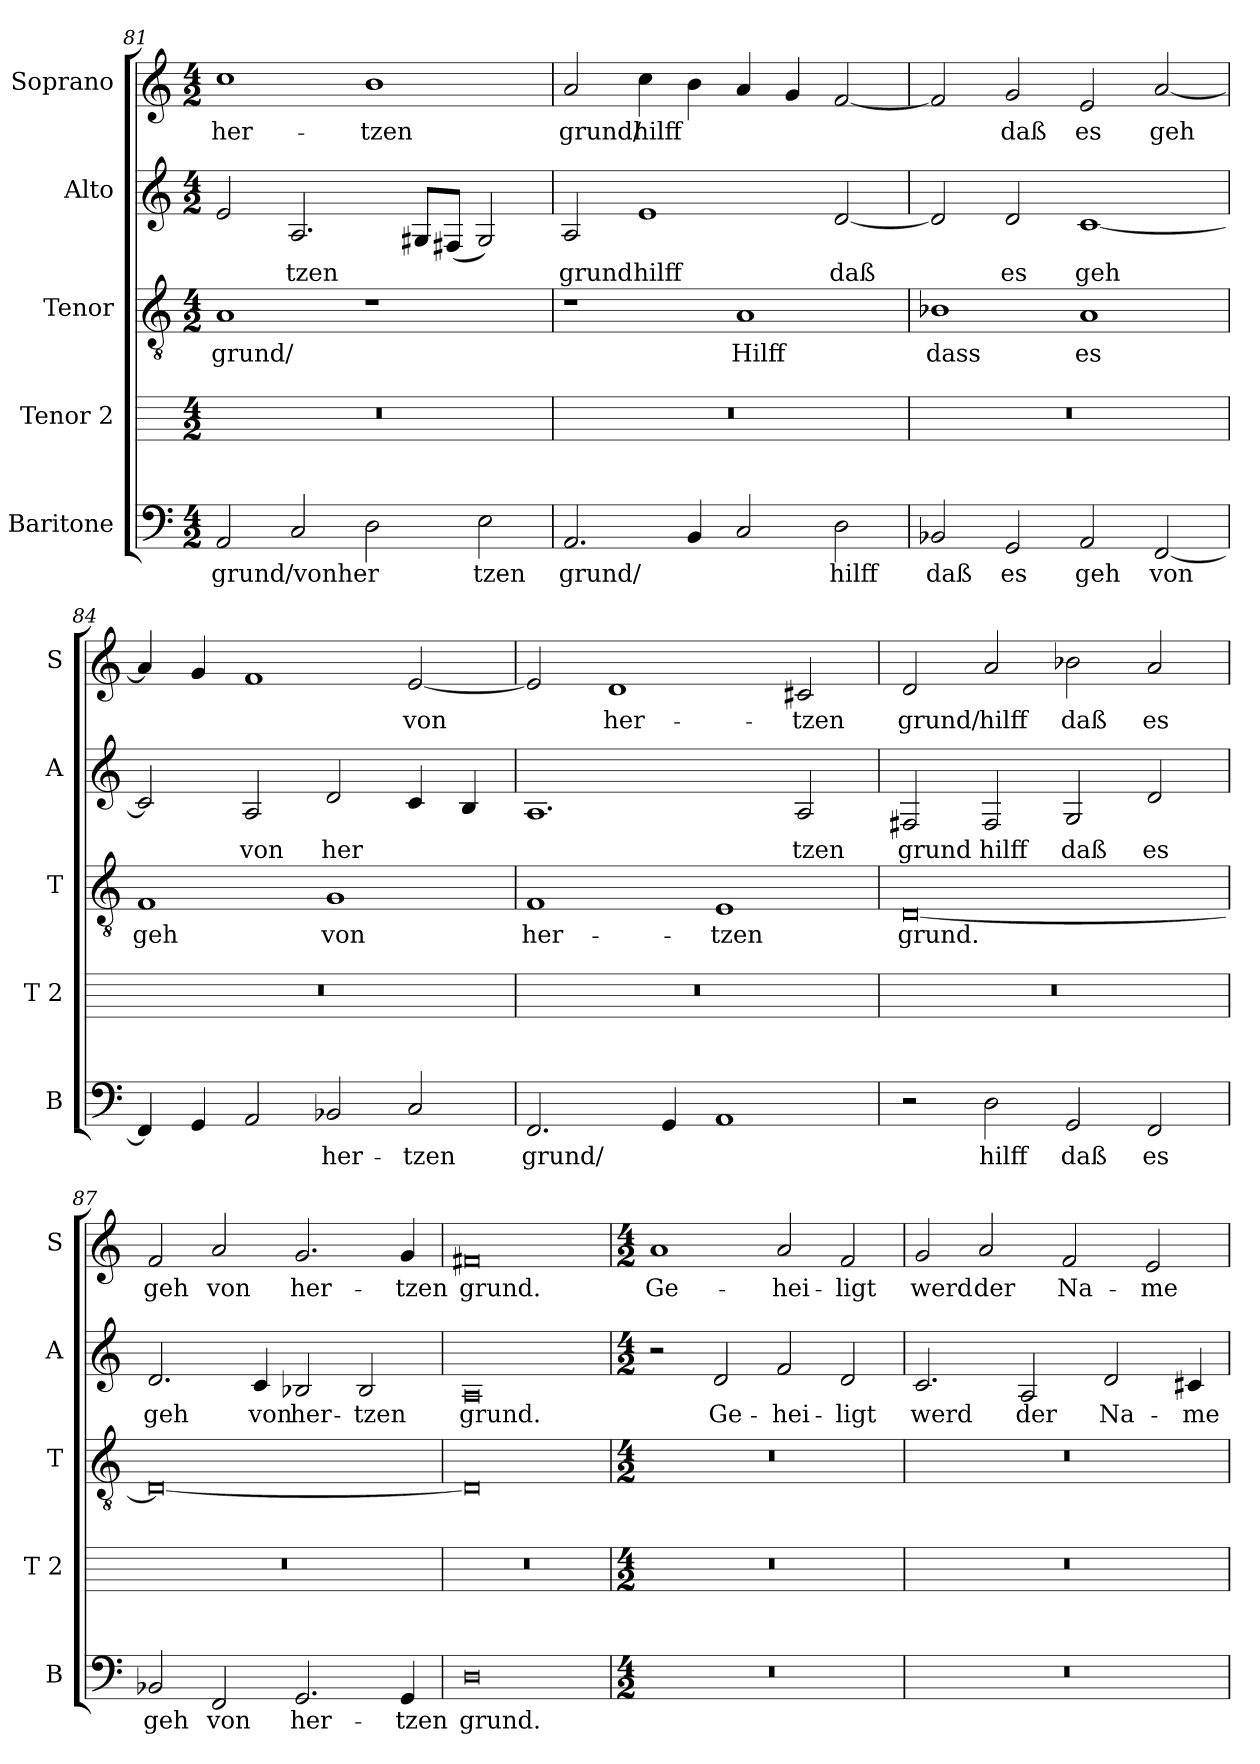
**kern	**text	**kern	**kern	**text	**kern	**text	**kern	**text
*part5	*part5	*part4	*part3	*part3	*part2	*part2	*part1	*part1
*staff5	*staff5	*staff4	*staff3	*staff3	*staff2	*staff2	*staff1	*staff1
*I"Baritone	*	*I"Tenor 2	*I"Tenor	*	*I"Alto	*	*I"Soprano	*
*I'B	*	*I'T 2	*I'T	*	*I'A	*	*I'S	*
*clefF4	*	*	*clefGv2	*	*clefG2	*	*clefG2	*
*k[]	*	*k[]	*k[]	*	*k[]	*	*k[]	*
*C:	*	*C:	*C:	*	*C:	*	*C:	*
*M4/2	*	*M4/2	*M4/2	*	*M4/2	*	*M4/2	*
=81	=81	=81	=81	=81	=81	=81	=81	=81
!	!LO:LY:b:cj	!	!	!LO:LY:b:cj	!	!LO:LY:b:cj	!	!LO:LY:b:cj
2AA/	grund/vonher-	0r	1A	grund/	2e/	--	1cc	her-
!	!LO:LY:b:cj	!	!	!	!	!LO:LY:b:cj	!	!
2C/	--	.	.	.	2.A/	-tzen	.	.
!	!LO:LY:b:cj	!	!	!	!	!	!	!LO:LY:b:cj
2D\	--	.	1r	.	.	.	1b	-tzen
!	!	!	!	!	!	!LO:LY:b:cj	!	!
.	.	.	.	.	8G#X/L	.	.	.
!	!	!	!	!	!	!LO:LY:b:cj	!	!
.	.	.	.	.	(>8F#X/J	.	.	.
!	!LO:LY:b:cj	!	!	!	!	!LO:LY:b:cj	!	!
2E\	-tzen	.	.	.	2G#/)	.	.	.
=82	=82	=82	=82	=82	=82	=82	=82	=82
!	!LO:LY:b:cj	!	!	!	!	!LO:LY:b:cj	!	!LO:LY:b:cj
2.AA/	grund/	0r	1r	.	2A/	grund	2a/	grund/
!	!	!	!	!	!	!LO:LY:b:cj	!	!LO:LY:b:cj
.	.	.	.	.	1e	hilff	4cc\	hilff
!	!LO:LY:b:cj	!	!	!	!	!	!	!LO:LY:b:cj
4BB/	.	.	.	.	.	.	4b\	.
!	!LO:LY:b:cj	!	!	!LO:LY:b:cj	!	!	!	!LO:LY:b:cj
2C/	.	.	1A	Hilff	.	.	4a/	.
!	!	!	!	!	!	!	!	!LO:LY:b:cj
.	.	.	.	.	.	.	4g/	.
!	!LO:LY:b:cj	!	!	!	!	!LO:LY:b:cj	!	!LO:LY:b:cj
2D\	hilff	.	.	.	[<2d/	daß	[<2f/	.
=83	=83	=83	=83	=83	=83	=83	=83	=83
!	!LO:LY:b:cj	!	!	!LO:LY:b:cj	!	!LO:LY:b:cj	!	!LO:LY:b:cj
2BB-X/	daß	0r	1B-X	dass	2d/]	.	2f/]	.
!	!LO:LY:b:cj	!	!	!	!	!LO:LY:b:cj	!	!LO:LY:b:cj
2GG/	es	.	.	.	2d/	es	2g/	daß
!	!LO:LY:b:cj	!	!	!LO:LY:b:cj	!	!LO:LY:b:cj	!	!LO:LY:b:cj
2AA/	geh	.	1A	es	[<1c	geh	2e/	es
!	!LO:LY:b:cj	!	!	!	!	!	!	!LO:LY:b:cj
[<2FF/	von	.	.	.	.	.	[<2a/	geh
=84	=84	=84	=84	=84	=84	=84	=84	=84
!	!LO:LY:b:cj	!	!	!LO:LY:b:cj	!	!LO:LY:b:cj	!	!LO:LY:b:cj
4FF/]	.	0r	1F	geh	2c/]	.	4a/]	.
!	!LO:LY:b:cj	!	!	!	!	!	!	!LO:LY:b:cj
4GG/	.	.	.	.	.	.	4g/	.
!	!LO:LY:b:cj	!	!	!	!	!LO:LY:b:cj	!	!LO:LY:b:cj
2AA/	.	.	.	.	2A/	von	1f	.
!	!LO:LY:b:cj	!	!	!LO:LY:b:cj	!	!LO:LY:b:cj	!	!
2BB-X/	her-	.	1G	von	2d/	her-	.	.
!	!LO:LY:b:cj	!	!	!	!	!LO:LY:b:cj	!	!LO:LY:b:cj
2C/	-tzen	.	.	.	4c/	--	[>2e/	von
!	!	!	!	!	!	!LO:LY:b:cj	!	!
.	.	.	.	.	4B/	--	.	.
!!LO:PB:g=z
=85	=85	=85	=85	=85	=85	=85	=85	=85
!	!LO:LY:b:cj	!	!	!LO:LY:b:cj	!	!LO:LY:b:cj	!	!LO:LY:b:cj
2.FF/	grund/	0r	1F	her-	1.A	--	2e/]	.
!	!	!	!	!	!	!	!	!LO:LY:b:cj
.	.	.	.	.	.	.	1d	her-
!	!LO:LY:b:cj	!	!	!	!	!	!	!
4GG/	.	.	.	.	.	.	.	.
!	!LO:LY:b:cj	!	!	!LO:LY:b:cj	!	!	!	!
1AA	.	.	1E	-tzen	.	.	.	.
!	!	!	!	!	!	!LO:LY:b:cj	!	!LO:LY:b:cj
.	.	.	.	.	2A/	-tzen	2c#X/	-tzen
=86	=86	=86	=86	=86	=86	=86	=86	=86
!	!	!	!	!LO:LY:b:cj	!	!LO:LY:b:cj	!	!LO:LY:b:cj
2r	.	0r	[<0D	grund.	2F#X/	grund	2d/	grund/
!	!LO:LY:b:cj	!	!	!	!	!LO:LY:b:cj	!	!LO:LY:b:cj
2D\	hilff	.	.	.	2F#/	hilff	2a/	hilff
!	!LO:LY:b:cj	!	!	!	!	!LO:LY:b:cj	!	!LO:LY:b:cj
2GG/	daß	.	.	.	2G/	daß	2b-X\	daß
!	!LO:LY:b:cj	!	!	!	!	!LO:LY:b:cj	!	!LO:LY:b:cj
2FF/	es	.	.	.	2d/	es	2a/	es
=87	=87	=87	=87	=87	=87	=87	=87	=87
!	!LO:LY:b:cj	!	!	!LO:LY:b:cj	!	!LO:LY:b:cj	!	!LO:LY:b:cj
2BB-X/	geh	0r	0D_<	.	2.d/	geh	2f/	geh
!	!LO:LY:b:cj	!	!	!	!	!	!	!LO:LY:b:cj
2FF/	von	.	.	.	.	.	2a/	von
!	!	!	!	!	!	!LO:LY:b:cj	!	!
.	.	.	.	.	4c/	von	.	.
!	!LO:LY:b:cj	!	!	!	!	!LO:LY:b:cj	!	!LO:LY:b:cj
2.GG/	her-	.	.	.	2B-X/	her-	2.g/	her-
!	!	!	!	!	!	!LO:LY:b:cj	!	!
.	.	.	.	.	2B-/	-tzen	.	.
!	!LO:LY:b:cj	!	!	!	!	!	!	!LO:LY:b:cj
4GG/	-tzen	.	.	.	.	.	4g/	-tzen
=88	=88	=88	=88	=88	=88	=88	=88	=88
!	!LO:LY:b:cj	!	!	!LO:LY:b:cj	!	!LO:LY:b:cj	!	!LO:LY:b:cj
0D	grund.	0r	0D]	.	0A	grund.	0f#X	grund.
!!LO:PB:g=z
=89!	=89!	=89!	=89!	=89!	=89!	=89!	=89!	=89!
*M4/2	*	*M4/2	*M4/2	*	*M4/2	*	*M4/2	*
!	!	!	!	!	!	!	!	!LO:LY:b:cj
0r	.	0r	0r	.	2r	.	1a	Ge-
!	!	!	!	!	!	!LO:LY:b:cj	!	!
.	.	.	.	.	2d/	Ge-	.	.
!	!	!	!	!	!	!LO:LY:b:cj	!	!LO:LY:b:cj
.	.	.	.	.	2f/	-hei-	2a/	-hei-
!	!	!	!	!	!	!LO:LY:b:cj	!	!LO:LY:b:cj
.	.	.	.	.	2d/	-ligt	2f/	-ligt
=90	=90	=90	=90	=90	=90	=90	=90	=90
!	!	!	!	!	!	!LO:LY:b:cj	!	!LO:LY:b:cj
0r	.	0r	0r	.	2.c/	werd	2g/	werd
!	!	!	!	!	!	!	!	!LO:LY:b:cj
.	.	.	.	.	.	.	2a/	der
!	!	!	!	!	!	!LO:LY:b:cj	!	!
.	.	.	.	.	2A/	der	.	.
!	!	!	!	!	!	!	!	!LO:LY:b:cj
.	.	.	.	.	.	.	2f/	Na-
!	!	!	!	!	!	!LO:LY:b:cj	!	!
.	.	.	.	.	2d/	Na-	.	.
!	!	!	!	!	!	!	!	!LO:LY:b:cj
.	.	.	.	.	.	.	2e/	-me
!	!	!	!	!	!	!LO:LY:b:cj	!	!
.	.	.	.	.	4c#X/	-me	.	.
=	=	=	=	=	=	=	=	=
*-	*-	*-	*-	*-	*-	*-	*-	*-
